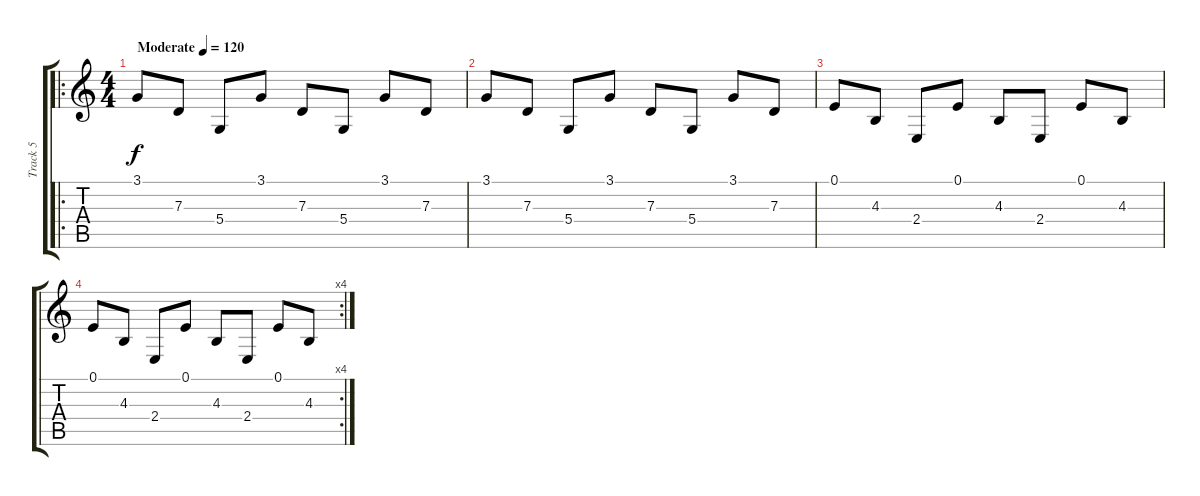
\track ("Track 5" "Track 5") {instrument synthvoice}
\staff {score tabs}
\tuning (E4 B3 G3 D3 A2 E2) {hide}
\ro
\ts (4 4)
\tempo (120 "Moderate")
\clef g2
\ks c
3.1.8{dy f instrument synthvoice} 7.3.8 5.4.8 3.1.8 7.3.8 5.4.8 3.1.8 7.3.8 |
3.1.8 7.3.8 5.4.8 3.1.8 7.3.8 5.4.8 3.1.8 7.3.8 |
0.1.8 4.3.8 2.4.8 0.1.8 4.3.8 2.4.8 0.1.8 4.3.8 |
\rc 4
0.1.8 4.3.8 2.4.8 0.1.8 4.3.8 2.4.8 0.1.8 4.3.8
